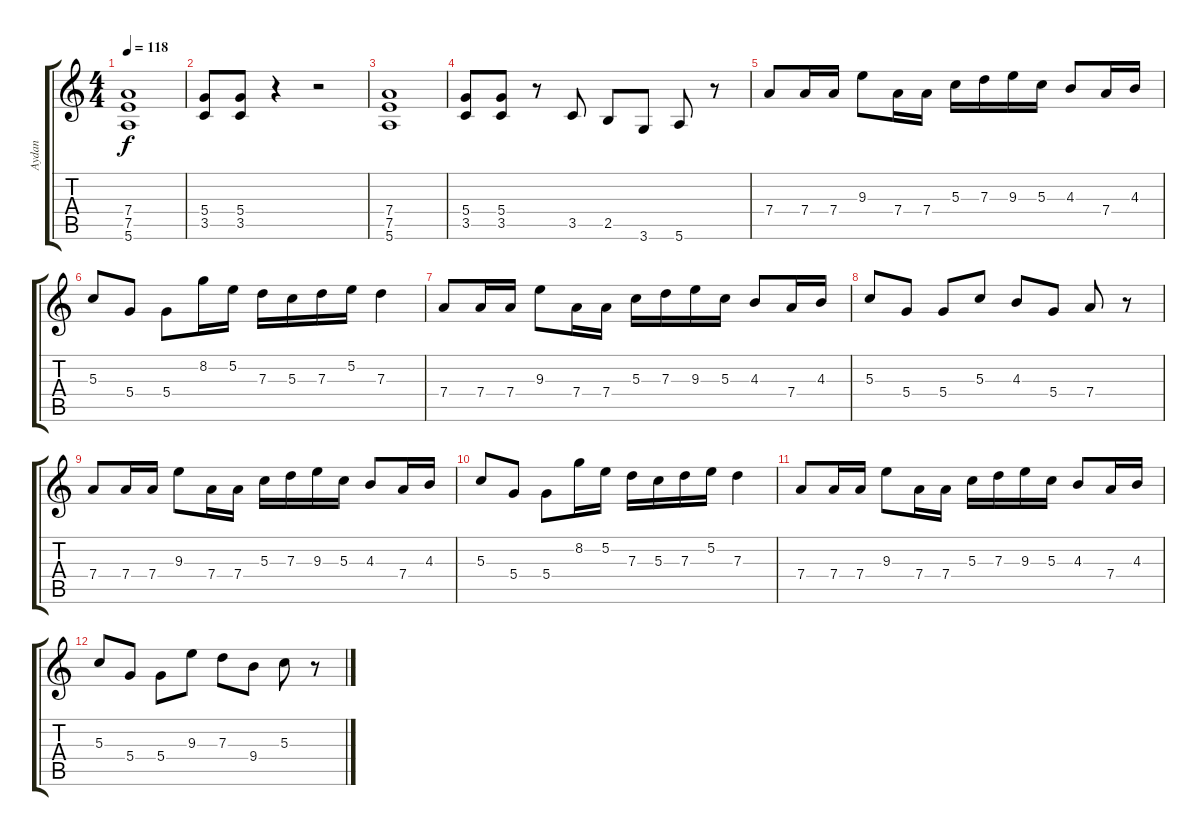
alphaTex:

\track ("Aydan" "Aydan") {instrument distortionguitar}
\staff {score tabs}
\tuning (E4 B3 G3 D3 A2 E2) {hide}
\ts (4 4)
\tempo 118
\clef g2
\ks c
(7.4 7.5 5.6).1{dy f instrument distortionguitar} |
(5.4 3.5).8 (5.4 3.5).8 r.4 r.2 |
(7.4 7.5 5.6).1 |
(5.4 3.5).8 (5.4 3.5).8 r.8 3.5.8 2.5.8 3.6.8 5.6.8 r.8 |
7.4.8{instrument electricguitarmuted} 7.4.16 7.4.16 9.3.8{instrument distortionguitar} 7.4.16{instrument electricguitarmuted} 7.4.16 5.3.16{instrument distortionguitar} 7.3.16 9.3.16 5.3.16 4.3.8 7.4.16{instrument electricguitarmuted} 4.3.16{instrument distortionguitar} |
5.3.8 5.4.8{instrument electricguitarmuted} 5.4.8{instrument distortionguitar} 8.2.16 5.2.16 7.3.16 5.3.16 7.3.16 5.2.16 7.3.4 |
7.4.8{instrument electricguitarmuted} 7.4.16 7.4.16 9.3.8{instrument distortionguitar} 7.4.16{instrument electricguitarmuted} 7.4.16 5.3.16{instrument distortionguitar} 7.3.16 9.3.16 5.3.16 4.3.8 7.4.16 4.3.16 |
5.3.8 5.4.8{instrument electricguitarmuted} 5.4.8{instrument distortionguitar} 5.3.8 4.3.8 5.4.8 7.4.8 r.8 |
7.4.8{instrument electricguitarmuted} 7.4.16 7.4.16 9.3.8{instrument distortionguitar} 7.4.16{instrument electricguitarmuted} 7.4.16 5.3.16{instrument distortionguitar} 7.3.16 9.3.16 5.3.16 4.3.8 7.4.16{instrument electricguitarmuted} 4.3.16{instrument distortionguitar} |
5.3.8 5.4.8{instrument electricguitarmuted} 5.4.8{instrument distortionguitar} 8.2.16 5.2.16 7.3.16 5.3.16 7.3.16 5.2.16 7.3.4 |
7.4.8{instrument electricguitarmuted} 7.4.16 7.4.16 9.3.8{instrument distortionguitar} 7.4.16{instrument electricguitarmuted} 7.4.16 5.3.16{instrument distortionguitar} 7.3.16 9.3.16 5.3.16 4.3.8 7.4.16 4.3.16 |
5.3.8 5.4.8{instrument electricguitarmuted} 5.4.8{instrument distortionguitar} 9.3.8 7.3.8 9.4.8 5.3.8 r.8
